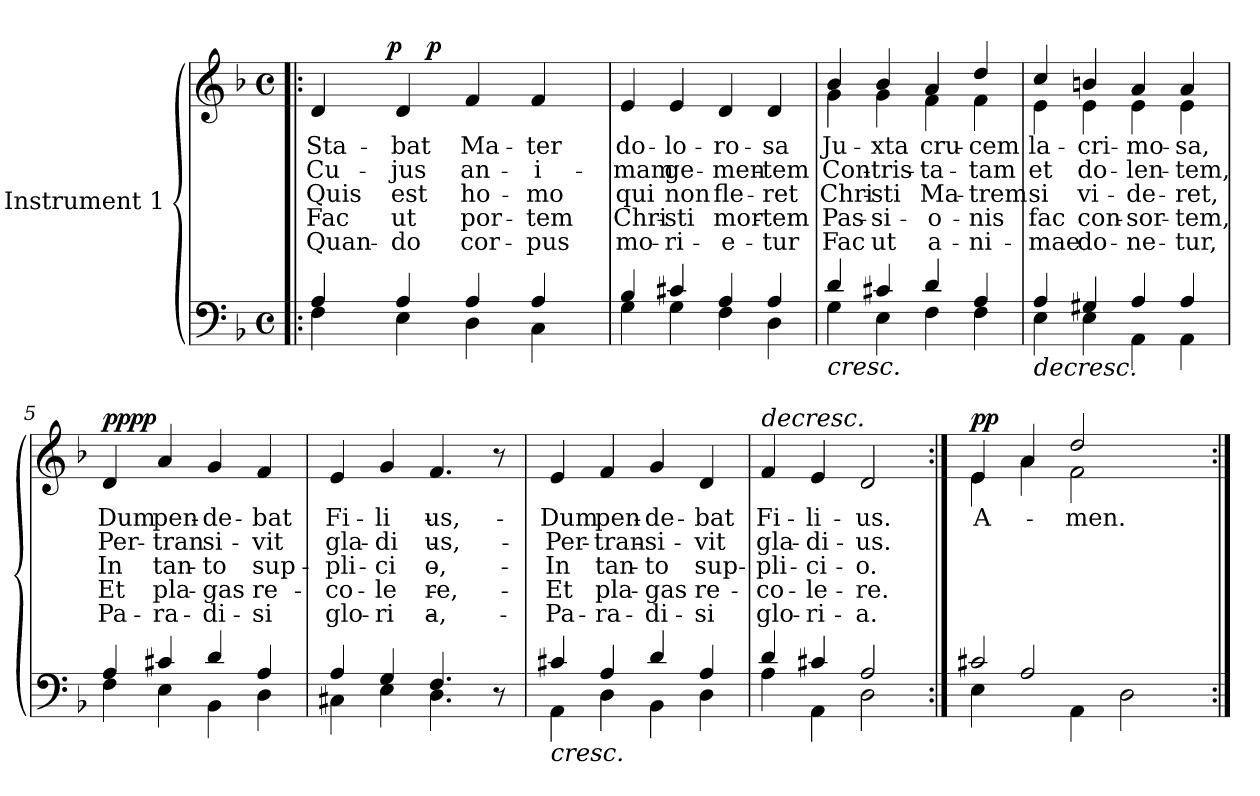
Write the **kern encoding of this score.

**kern	**kern	**text	**text	**text	**text	**text	**dynam
*part1	*part1	*part1	*part1	*part1	*part1	*part1	*part1
*staff2	*staff1	*staff1	*staff1	*staff1	*staff1	*staff1	*staff1/2
*I"Instrument 1	*	*	*	*	*	*	*
!!LO:PB:g=z
*stria5	*stria5	*	*	*	*	*	*
*clefF4	*clefG2	*	*	*	*	*	*
*k[b-]	*k[b-]	*	*	*	*	*	*
*F:	*F:	*	*	*	*	*	*
*M4/4	*M4/4	*	*	*	*	*	*
*met(c)	*met(c)	*	*	*	*	*	*
=1!|:	=1!|:	=1!|:	=1!|:	=1!|:	=1!|:	=1!|:	=1!|:
*^	*	*	*	*	*	*	*
!	!	!	!LO:LY:b:cj	!LO:LY:b:cj	!LO:LY:b:cj	!LO:LY:b:cj	!LO:LY:b:cj	!
*	*^	*^	*	*	*	*	*	*
*	*	*	*	*^	*	*	*	*	*	*
4F\	4A/	8...ryy	4d/	4ryy	8ryy	Sta-	-Cu-	-Quis	Fac	Quan-	.
.	.	.	.	.	16ryy	.	.	.	.	.	.
.	.	.	.	.	64ryy	.	.	.	.	.	.
*	*	*	*MM128	*	*	*	*	*	*	*	*
.	.	.	.	.	2ryy	.	.	.	.	.	.
!	!	!	!	!	!	!	!	!	!	!	!LO:DY:b=2
.	.	2ryy	.	.	.	.	.	.	.	.	p
!	!	!	!	!	!	!LO:LY:b:cj	!LO:LY:b:cj	!LO:LY:b:cj	!LO:LY:b:cj	!LO:LY:b:cj	!
4E\	4A/	.	4d/	16ryy	.	-bat	jus	est	ut	do	.
.	.	.	.	64ryy	.	.	.	.	.	.	.
!	!	!	!	!	!	!	!	!	!	!	!LO:DY:a
.	.	.	.	2ryy	.	.	.	.	.	.	p
!	!	!	!	!	!	!LO:LY:b:cj	!LO:LY:b:cj	!LO:LY:b:cj	!LO:LY:b:cj	!LO:LY:b:cj	!
4A/	4D\	.	4f/	.	.	Ma-	-an-	-ho-	-por-	-cor-	.
.	.	.	.	.	4ryy	.	.	.	.	.	.
.	.	4ryy	.	.	.	.	.	.	.	.	.
!	!	!	!	!	!	!LO:LY:b:cj	!LO:LY:b:cj	!LO:LY:b:cj	!LO:LY:b:cj	!LO:LY:b:cj	!
4C\	4A/	.	4f/	.	.	-ter	i-	-mo	tem	pus	.
.	.	.	.	8ryy	.	.	.	.	.	.	.
.	.	.	.	32.ryy	32.ryy	.	.	.	.	.	.
.	.	64ryy	.	.	.	.	.	.	.	.	.
=2	=2	=2	=2	=2	=2	=2	=2	=2	=2	=2	=2
!	!	!	!	!	!	!LO:LY:b:cj	!LO:LY:b:cj	!LO:LY:b:cj	!LO:LY:b:cj	!LO:LY:b:cj	!
*	*v	*v	*	*	*	*	*	*	*	*	*
*	*	*v	*v	*v	*	*	*	*	*	*
4B-/	4G\	4e/	do-	-mam	qui	Chri-	-mo-	.
!	!	!	!LO:LY:b:cj	!LO:LY:b:cj	!LO:LY:b:cj	!LO:LY:b:cj	!LO:LY:b:cj	!
4c#X/	4G\	4e/	-lo-	-ge-	-non	sti	ri-	.
!	!	!	!LO:LY:b:cj	!LO:LY:b:cj	!LO:LY:b:cj	!LO:LY:b:cj	!LO:LY:b:cj	!
4A/	4F\	4d/	-ro-	-men-	-fle-	-mor-	-e-	.
!	!	!	!LO:LY:b:cj	!LO:LY:b:cj	!LO:LY:b:cj	!LO:LY:b:cj	!LO:LY:b:cj	!
4A/	4D\	4d/	-sa	tem	ret	tem	tur	.
=3	=3	=3	=3	=3	=3	=3	=3	=3
!	!	!LO:TX:a:i:t=cresc.	!	!	!	!	!	!
!LO:TX:b:i:t=cresc.	!	!	!	!	!	!	!	!
!	!	!	!LO:LY:b:cj	!LO:LY:b:cj	!LO:LY:b:cj	!LO:LY:b:cj	!LO:LY:b:cj	!
*	*	*^	*	*	*	*	*	*
4d/	4G\	4b-/	4g\	Ju-	-Con-	-Chri-	-Pas-	-Fac	.
!	!	!	!	!LO:LY:b:cj	!LO:LY:b:cj	!LO:LY:b:cj	!LO:LY:b:cj	!LO:LY:b:cj	!
4E\	4c#X/	4b-/	4g\	xta	tris-	-sti	si-	-ut	.
!	!	!	!	!LO:LY:b:cj	!LO:LY:b:cj	!LO:LY:b:cj	!LO:LY:b:cj	!LO:LY:b:cj	!
4d/	4F\	4a/	4f\	cru-	-ta-	-Ma-	-o-	-a-	.
!	!	!	!	!LO:LY:b:cj	!LO:LY:b:cj	!LO:LY:b:cj	!LO:LY:b:cj	!LO:LY:b:cj	!
4F\	4A/	4dd/	4f\	-cem	tam	trem	nis	ni-	.
=4	=4	=4	=4	=4	=4	=4	=4	=4	=4
!LO:TX:b:i:t=decresc.	!	!	!	!	!	!	!	!	!
!	!	!	!	!LO:LY:b:cj	!LO:LY:b:cj	!LO:LY:b:cj	!LO:LY:b:cj	!LO:LY:b:cj	!
4A/	4E\	4cc/	4e\	-la-	-et	si	fac	mae	.
!	!	!	!	!LO:LY:b	!LO:LY:b:cj	!LO:LY:b:cj	!LO:LY:b	!LO:LY:b:cj	!
4G#X/	4E\	4bn/	4e\	cri-	-do-	-vi-	-con-	-do-	.
!	!	!	!	!LO:LY:b:rj	!LO:LY:b	!LO:LY:b:cj	!LO:LY:b:cj	!LO:LY:b:cj	!
4A/	4AA\	4a/	4e\	-mo-	-len-	-de-	-sor-	-ne-	.
!	!	!	!	!LO:LY:b:cj	!LO:LY:b:rj	!LO:LY:b:cj	!LO:LY:b:rj	!LO:LY:b:cj	!
4A/	4AA\	4a/	4e\	-sa,	tem,	ret,	tem,	tur,	.
!!LO:LB:g=z
=5	=5	=5	=5	=5	=5	=5	=5	=5	=5
!	!	!	!	!LO:LY:b:cj	!LO:LY:b	!LO:LY:b:cj	!LO:LY:b:cj	!LO:LY:b:cj	!LO:DY:b=2
!	!	!	!	!	!	!	!	!	!LO:DY:n=1:a
*	*	*v	*v	*	*	*	*	*	*
4F\	4A/	4d/	Dum	Per-	-In	Et	Pa-	pp pp
!	!	!	!LO:LY:b:cj	!LO:LY:b:rj	!LO:LY:b:cj	!LO:LY:b:cj	!LO:LY:b:cj	!
4E\	4c#X/	4a/	-pen-	-tran	tan-	-pla-	-ra-	.
!	!	!	!LO:LY:b:cj	!LO:LY:b:cj	!LO:LY:b:cj	!LO:LY:b:cj	!LO:LY:b:cj	!
4d/	4BB-\	4g/	-de-	-si-	-to	gas	di-	.
!	!	!	!LO:LY:b:cj	!LO:LY:b:cj	!LO:LY:b:cj	!LO:LY:b:cj	!LO:LY:b:cj	!
4D\	4A/	4f/	-bat	vit	sup-	-re-	-si	.
=6	=6	=6	=6	=6	=6	=6	=6	=6
*	*^	*	*	*	*	*	*	*
!	!	!	!	!LO:LY:b:cj	!LO:LY:b:cj	!LO:LY:b	!LO:LY:b:cj	!LO:LY:b:cj	!
*	*	*	*^	*	*	*	*	*	*
*	*	*	*	*^	*	*	*	*	*	*
2ryy	4C#X\	4A/	4e/	2..ryy	2ryy	Fi-	-gla-	-pli-	-co-	-glo-	.
!	!	!	!	!	!	!LO:LY:b:cj	!LO:LY:b:rj	!LO:LY:b:rj	!LO:LY:b:cj	!LO:LY:b:rj	!
.	4E\	4G/	4g/	.	.	-li-	-di-	-ci-	-le-	-ri-	.
!	!	!	!	!	!	!LO:LY:b:cj	!LO:LY:b:cj	!LO:LY:b:cj	!LO:LY:b:cj	!LO:LY:b:cj	!
4.F/	4.D\	2ryy	2ryy	.	4.f/	-us,	us,	o,	re,	a,	.
8r	8ryy	.	.	8r	8ryy	.	.	.	.	.	.
*	*v	*v	*	*	*	*	*	*	*	*	*
=7	=7	=7	=7	=7	=7	=7	=7	=7	=7	=7
!	!	!LO:TX:a:i:t=cresc.	!	!	!	!	!	!	!	!
!LO:TX:b:i:t=cresc.	!	!	!	!	!	!	!	!	!	!
!	!	!	!	!	!LO:LY:b:cj	!LO:LY:b	!LO:LY:b:cj	!LO:LY:b:cj	!LO:LY:b:cj	!
*	*	*v	*v	*v	*	*	*	*	*	*
4c#X/	4AA\	4e/	Dum	Per-	-In	Et	Pa-	.
!	!	!	!LO:LY:b:cj	!LO:LY:b:rj	!LO:LY:b:cj	!LO:LY:b:cj	!LO:LY:b:cj	!
4D\	4A/	4f/	-pen-	-tran-	-tan-	-pla-	-ra-	.
!	!	!	!LO:LY:b:cj	!LO:LY:b:cj	!LO:LY:b:cj	!LO:LY:b:cj	!LO:LY:b:cj	!
4d/	4BB-\	4g/	-de-	-si-	-to	gas	di-	.
!	!	!	!LO:LY:b:cj	!LO:LY:b:cj	!LO:LY:b:cj	!LO:LY:b:cj	!LO:LY:b:cj	!
4D\	4A/	4d/	-bat	vit	sup-	-re-	-si	.
=8	=8	=8	=8	=8	=8	=8	=8	=8
!	!	!LO:TX:a:i:t=decresc.	!	!	!	!	!	!
!	!	!	!LO:LY:b:cj	!LO:LY:b:cj	!LO:LY:b:cj	!LO:LY:b:cj	!LO:LY:b:cj	!
4d/	4A\	4f/	Fi-	-gla-	-pli-	-co-	-glo-	.
!	!	!	!LO:LY:b:cj	!LO:LY:b:cj	!LO:LY:b:cj	!LO:LY:b:cj	!LO:LY:b:cj	!
4c#X/	4AA\	4e/	-li-	-di-	-ci-	-le-	-ri-	.
!	!	!	!LO:LY:b:cj	!LO:LY:b:cj	!LO:LY:b:cj	!LO:LY:b:cj	!LO:LY:b:cj	!
2A/	2D\	2d/	-us.	us.	o.	re.	a.	.
=9:|!	=9:|!	=9:|!	=9:|!	=9:|!	=9:|!	=9:|!	=9:|!	=9:|!
!	!	!	!LO:LY:b:cj	!	!	!	!	!LO:DY:b=2
*	*	*^	*	*	*	*	*	*
!	!	!	!	!	!	!	!	!	!LO:DY:n=1:a
4E\	2c#X/	4e/	4e\	A-	.	.	.	.	p p
2A/	.	4a/	4a\	.	.	.	.	.	.
!	!	!	!	!LO:LY:b:cj	!	!	!	!	!
.	4AA\	2dd/	2f\	-men.	.	.	.	.	.
2ryy	2D\	.	.	.	.	.	.	.	.
.	.	4ryy	4ryy	.	.	.	.	.	.
*v	*v	*	*	*	*	*	*	*	*
*	*v	*v	*	*	*	*	*	*
=:|!	=:|!	=:|!	=:|!	=:|!	=:|!	=:|!	=:|!
*-	*-	*-	*-	*-	*-	*-	*-
